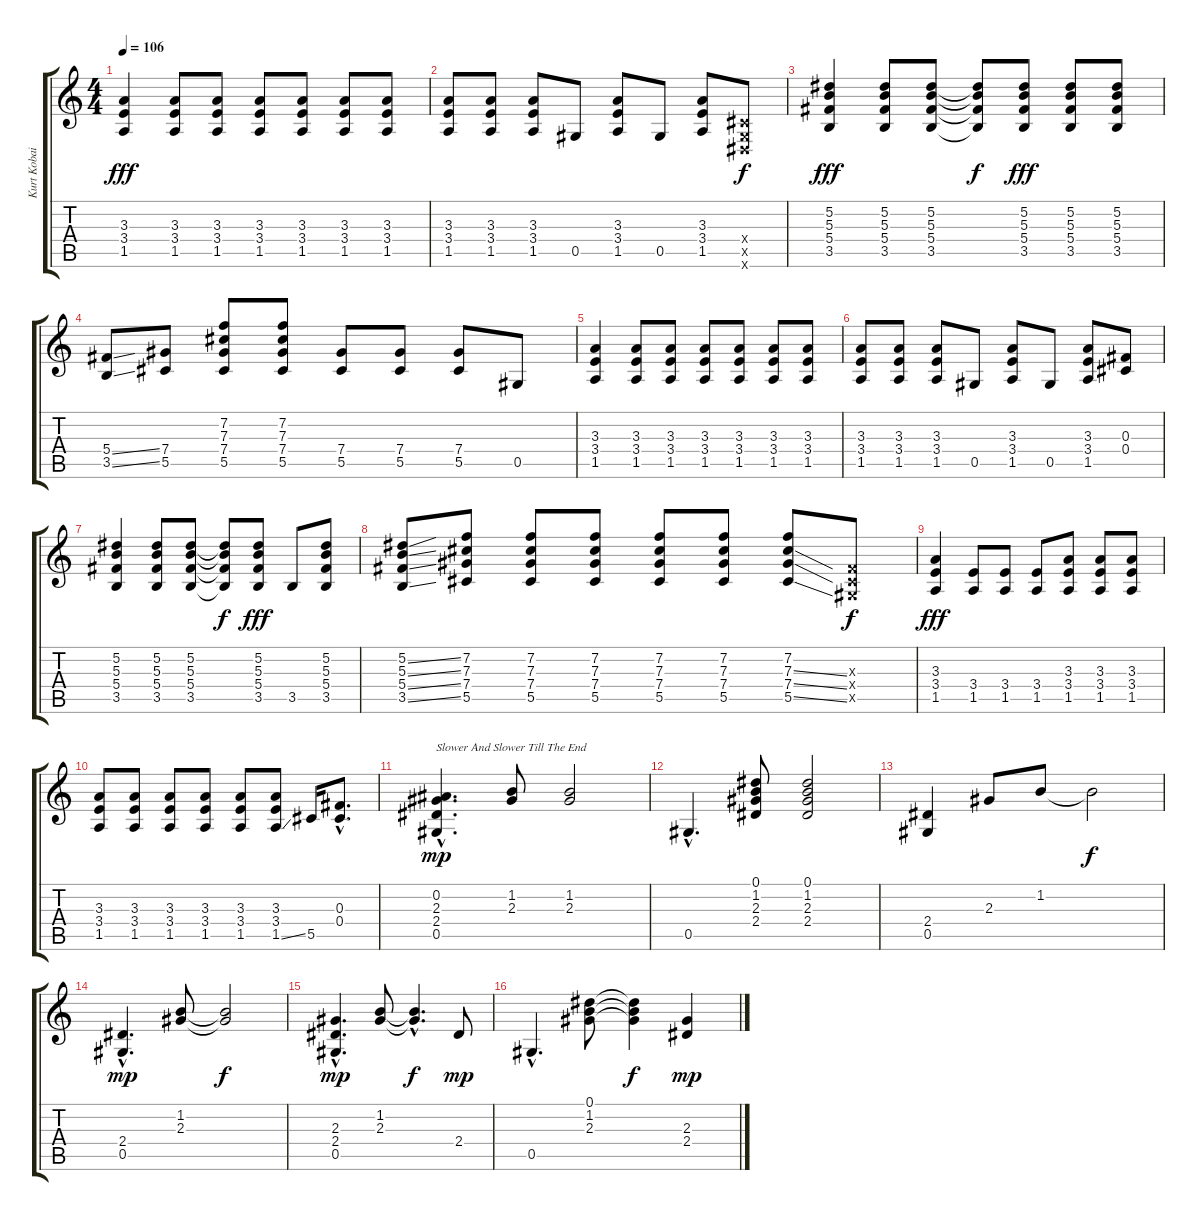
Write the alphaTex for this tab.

\track ("Kurt Kobain Pink Hair" "Kurt Kobai") {instrument acousticguitarsteel}
\staff {score tabs}
\tuning (Eb4 Bb3 Gb3 Db3 Ab2 Eb2) {hide}
\ts (4 4)
\tempo 106
\clef g2
\ks c
(3.3 3.4 1.5).4{dy fff} (3.3 3.4 1.5).8 (3.3 3.4 1.5).8 (3.3 3.4 1.5).8 (3.3 3.4 1.5).8 (3.3 3.4 1.5).8 (3.3 3.4 1.5).8 |
(3.3 3.4 1.5).8 (3.3 3.4 1.5).8 (3.3 3.4 1.5).8 0.5.8 (3.3 3.4 1.5).8 0.5.8 (3.3 3.4 1.5).8 (0.4{x} 0.5{x} 0.6{x}).8{dy f} |
(5.2 5.3 5.4 3.5).4{dy fff} (5.2 5.3 5.4 3.5).8 (5.2 5.3 5.4 3.5).8 (5.2{t} 5.3{t} 5.4{t} 3.5{t}).8{dy f} (5.2 5.3 5.4 3.5).8{dy fff} (5.2 5.3 5.4 3.5).8 (5.2 5.3 5.4 3.5).8 |
(5.4{ss} 3.5{ss}).8 (7.4 5.5).8 (7.2 7.3 7.4 5.5).8 (7.2 7.3 7.4 5.5).8 (7.4 5.5).8 (7.4 5.5).8 (7.4 5.5).8 0.5.8 |
(3.3 3.4 1.5).4 (3.3 3.4 1.5).8 (3.3 3.4 1.5).8 (3.3 3.4 1.5).8 (3.3 3.4 1.5).8 (3.3 3.4 1.5).8 (3.3 3.4 1.5).8 |
(3.3 3.4 1.5).8 (3.3 3.4 1.5).8 (3.3 3.4 1.5).8 0.5.8 (3.3 3.4 1.5).8 0.5.8 (3.3 3.4 1.5).8 (0.3 0.4).8 |
(5.2 5.3 5.4 3.5).4 (5.2 5.3 5.4 3.5).8 (5.2 5.3 5.4 3.5).8 (5.2{t} 5.3{t} 5.4{t} 3.5{t}).8{dy f} (5.2 5.3 5.4 3.5).8{dy fff} 3.5.8 (5.2 5.3 5.4 3.5).8 |
(5.2{ss} 5.3{ss} 5.4{ss} 3.5{ss}).8 (7.2 7.3 7.4 5.5).8 (7.2 7.3 7.4 5.5).8 (7.2 7.3 7.4 5.5).8 (7.2 7.3 7.4 5.5).8 (7.2 7.3 7.4 5.5).8 (7.2 7.3{ss} 7.4{ss} 5.5{ss}).8 (0.3{x} 0.4{x} 0.5{x}).8{dy f} |
(3.3 3.4 1.5).4{dy fff} (3.4 1.5).8 (3.4 1.5).8 (3.4 1.5).8 (3.3 3.4 1.5).8 (3.3 3.4 1.5).8 (3.3 3.4 1.5).8 |
(3.3 3.4 1.5).8 (3.3 3.4 1.5).8 (3.3 3.4 1.5).8 (3.3 3.4 1.5).8 (3.3 3.4 1.5).8 (3.3 3.4 1.5{ss}).8 5.5.16 (0.3{hac} 0.4{hac}).8{d} |
(0.2{hac} 2.3{hac} 2.4{hac} 0.5{hac}).4{d txt "Slower And Slower Till The End" dy mp instrument acousticguitarsteel} (1.2 2.3).8 (1.2 2.3).2 |
0.5{hac}.4{d} (0.1 1.2 2.3 2.4).8 (0.1 1.2 2.3 2.4).2 |
(2.4 0.5).4 2.3.8 1.2.8 1.2{t}.2{dy f} |
(2.4{hac} 0.5{hac}).4{d dy mp} (1.2 2.3).8 (1.2{t} 2.3{t}).2{dy f} |
(2.3{hac} 2.4{hac} 0.5{hac}).4{d dy mp} (1.2 2.3).8 (1.2{hac t} 2.3{hac t}).4{d dy f} 2.4.8{dy mp} |
0.5{hac}.4{d} (0.1 1.2 2.3).8 (0.1{t} 1.2{t} 2.3{t}).4{dy f} (2.3 2.4).4{dy mp}
